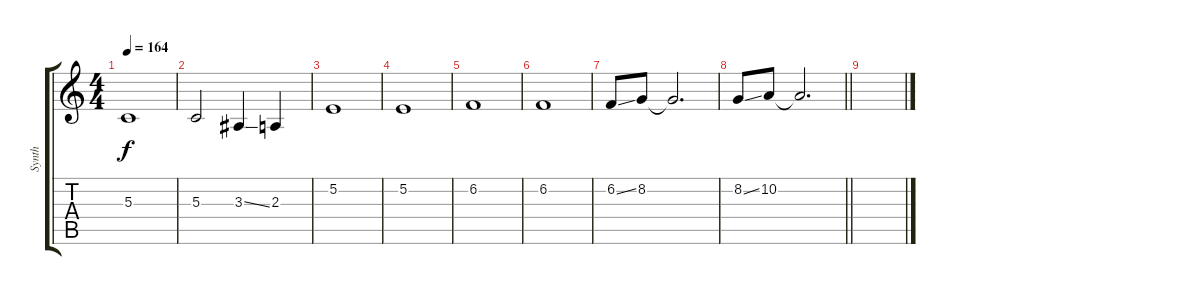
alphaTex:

\track ("Synth" "Synth") {instrument synthstrings1}
\staff {score tabs}
\tuning (E4 B3 G3 D3 A2 E2) {hide}
\ts (4 4)
\tempo 164
\clef g2
\ks c
5.3.1{dy f} |
5.3.2 3.3{ss}.4 2.3.4 |
5.2.1 |
5.2.1 |
6.2.1 |
6.2.1 |
6.2{ss}.8 8.2.8 8.2{t}.2{d} |
\barLineRight lightlight
8.2{ss}.8 10.2.8 10.2{t}.2{d} |
\section ("" "")
